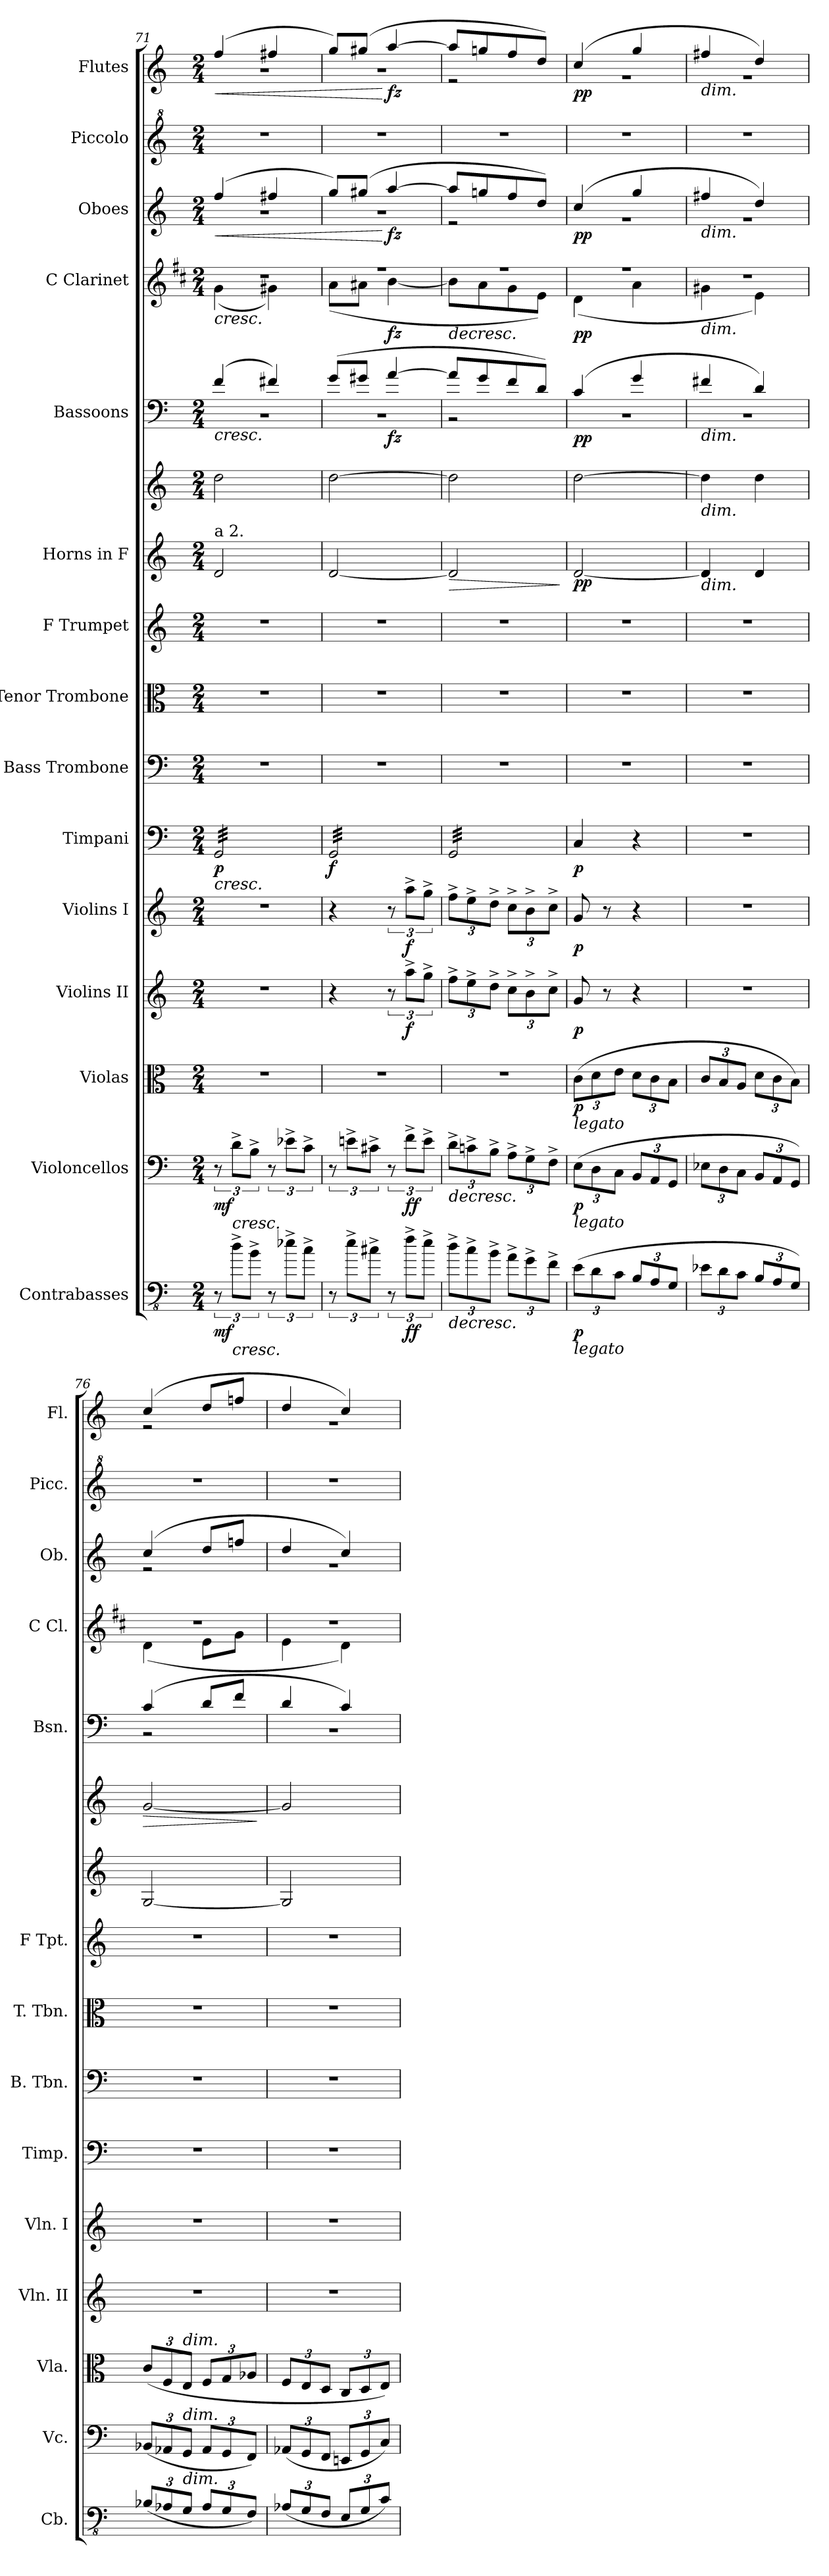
**kern	**dynam	**kern	**dynam	**kern	**dynam	**kern	**dynam	**kern	**dynam	**kern	**dynam	**kern	**kern	**kern	**kern	**kern	**dynam	**kern	**dynam	**kern	**dynam	**kern	**dynam	**kern	**kern	**dynam
*part15	*part15	*part14	*part14	*part13	*part13	*part12	*part12	*part11	*part11	*part10	*part10	*part9	*part8	*part7	*part6	*part6	*part6	*part5	*part5	*part4	*part4	*part3	*part3	*part2	*part1	*part1
*staff16	*staff16	*staff15	*staff15	*staff14	*staff14	*staff13	*staff13	*staff12	*staff12	*staff11	*staff11	*staff10	*staff9	*staff8	*staff7	*staff6	*staff6/7	*staff5	*staff5	*staff4	*staff4	*staff3	*staff3	*staff2	*staff1	*staff1
*I"Contrabasses	*	*I"Violoncellos	*	*I"Violas	*	*I"Violins II	*	*I"Violins I	*	*I"Timpani	*	*I"Bass Trombone	*I"Tenor Trombone	*I"F Trumpet	*I"Horns in F	*	*	*I"Bassoons	*	*I"C Clarinet	*	*I"Oboes	*	*I"Piccolo	*I"Flutes	*
*I'Cb.	*	*I'Vc.	*	*I'Vla.	*	*I'Vln. II	*	*I'Vln. I	*	*I'Timp.	*	*I'B. Tbn.	*I'T. Tbn.	*I'F Tpt.	*	*	*	*I'Bsn.	*	*I'C Cl.	*	*I'Ob.	*	*I'Picc.	*I'Fl.	*
*clefFv4	*	*clefF4	*	*clefC3	*	*clefG2	*	*clefG2	*	*clefF4	*	*clefF4	*clefC3	*clefG2	*clefG2	*clefG2	*	*clefF4	*	*clefG2	*	*clefG2	*	*clefG^2	*clefG2	*
*ITrd7c12	*	*	*	*	*	*	*	*	*	*	*	*	*	*ITrd-3c-5	*ITrd4c7	*ITrd4c7	*	*	*	*ITrd1c2	*	*	*	*ITrd-7c-12	*	*
*k[]	*	*k[]	*	*k[]	*	*k[]	*	*k[]	*	*k[]	*	*k[]	*k[]	*k[b-]	*k[b-]	*k[b-]	*	*k[]	*	*k[]	*	*k[]	*	*k[]	*k[]	*
*M2/4	*	*M2/4	*	*M2/4	*	*M2/4	*	*M2/4	*	*M2/4	*	*M2/4	*M2/4	*M2/4	*M2/4	*M2/4	*	*M2/4	*	*M2/4	*	*M2/4	*	*M2/4	*M2/4	*
=71	=71	=71	=71	=71	=71	=71	=71	=71	=71	=71	=71	=71	=71	=71	=71	=71	=71	=71	=71	=71	=71	=71	=71	=71	=71	=71
!	!	!	!	!	!	!	!	!	!	!	!	!	!	!	!LO:TX:a:t=a 2.	!	!	!	!	!	!	!	!	!	!	!
!	!LO:DY:b	!	!LO:DY:b	!	!	!	!	!	!	!	!LO:HP:b	!	!	!	!	!	!	!	!LO:HP:b	!	!LO:HP:b	!	!LO:HP:b	!	!	!LO:HP:b
*	*	*	*	*	*	*	*	*	*	*	*	*	*	*	*	*	*	*^	*	*^	*	*^	*	*	*^	*
!	!	!	!	!	!	!	!	!	!	!	!LO:DY:n=1:b	!	!	!	!	!	!LO:DY:b=2	!	!	!	!	!	!	!	!	!	!	!	!	!
!	!	!	!	!	!	!	!	!	!	!	!	!	!	!	!	!	!LO:DY:n=1:b	!	!	!	!	!	!	!	!	!	!	!	!	!
*	*	*	*	*	*	*	*	*	*	*tremolo	*	*	*	*	*	*	*	*	*	*	*	*	*	*	*	*	*	*	*	*
12r	mf	12r	mf	2r	.	2r	.	2r	.	32GG/LLL	< p	2r	2r	2r	2G/	2g\	fz fz	(>4f/	2r	<	2r	(<4f\	<	(>4ff/	2r	<	2r	(>4ff/	2r	<
.	.	.	.	.	.	.	.	.	.	32GG/	.	.	.	.	.	.	.	.	.	.	.	.	.	.	.	.	.	.	.	.
.	.	.	.	.	.	.	.	.	.	32GG/	.	.	.	.	.	.	.	.	.	.	.	.	.	.	.	.	.	.	.	.
!	!LO:HP:b	!	!LO:HP:b	!	!	!	!	!	!	!	!	!	!	!	!	!	!	!	!	!	!	!	!	!	!	!	!	!	!	!
12D^\L	<	12d^\L	<	.	.	.	.	.	.	.	.	.	.	.	.	.	.	.	.	.	.	.	.	.	.	.	.	.	.	.
.	.	.	.	.	.	.	.	.	.	32GG/	.	.	.	.	.	.	.	.	.	.	.	.	.	.	.	.	.	.	.	.
.	.	.	.	.	.	.	.	.	.	32GG/	.	.	.	.	.	.	.	.	.	.	.	.	.	.	.	.	.	.	.	.
.	.	.	.	.	.	.	.	.	.	32GG/	.	.	.	.	.	.	.	.	.	.	.	.	.	.	.	.	.	.	.	.
12BB^\J	.	12B^\J	.	.	.	.	.	.	.	.	.	.	.	.	.	.	.	.	.	.	.	.	.	.	.	.	.	.	.	.
.	.	.	.	.	.	.	.	.	.	32GG/	.	.	.	.	.	.	.	.	.	.	.	.	.	.	.	.	.	.	.	.
.	.	.	.	.	.	.	.	.	.	32GG/	.	.	.	.	.	.	.	.	.	.	.	.	.	.	.	.	.	.	.	.
12r	.	12r	.	.	.	.	.	.	.	32GG/	.	.	.	.	.	.	.	4f#X/)	.	.	.	4f#X\)	.	4ff#X/	.	.	.	4ff#X/	.	.
.	.	.	.	.	.	.	.	.	.	32GG/	.	.	.	.	.	.	.	.	.	.	.	.	.	.	.	.	.	.	.	.
.	.	.	.	.	.	.	.	.	.	32GG/	.	.	.	.	.	.	.	.	.	.	.	.	.	.	.	.	.	.	.	.
12E-X^\L	.	12e-X^\L	.	.	.	.	.	.	.	.	.	.	.	.	.	.	.	.	.	.	.	.	.	.	.	.	.	.	.	.
.	.	.	.	.	.	.	.	.	.	32GG/	.	.	.	.	.	.	.	.	.	.	.	.	.	.	.	.	.	.	.	.
.	.	.	.	.	.	.	.	.	.	32GG/	.	.	.	.	.	.	.	.	.	.	.	.	.	.	.	.	.	.	.	.
.	.	.	.	.	.	.	.	.	.	32GG/	.	.	.	.	.	.	.	.	.	.	.	.	.	.	.	.	.	.	.	.
12C^\J	.	12c^\J	.	.	.	.	.	.	.	.	.	.	.	.	.	.	.	.	.	.	.	.	.	.	.	.	.	.	.	.
.	.	.	.	.	.	.	.	.	.	32GG/	.	.	.	.	.	.	.	.	.	.	.	.	.	.	.	.	.	.	.	.
.	.	.	.	.	.	.	.	.	.	32GG/JJJ	.	.	.	.	.	.	.	.	.	.	.	.	.	.	.	.	.	.	.	.
=72	=72	=72	=72	=72	=72	=72	=72	=72	=72	=72	=72	=72	=72	=72	=72	=72	=72	=72	=72	=72	=72	=72	=72	=72	=72	=72	=72	=72	=72	=72
!	!	!	!	!	!	!	!	!	!	!	!LO:DY:b	!	!	!	!	!	!LO:DY:b=2	!	!	!	!	!	!	!	!	!	!	!	!	!
!	!	!	!	!	!	!	!	!	!	!	!	!	!	!	!	!	!LO:DY:n=1:b	!	!	!	!	!	!	!	!	!	!	!	!	!
12r	.	12r	.	2r	.	4r	.	4r	.	32GG/LLL	f	2r	2r	2r	[2G/	[2g\	fz fz	(>8g/L	2r	.	2r	(<8g\L	.	8gg/L)	2r	.	2r	8gg/L)	2r	.
.	.	.	.	.	.	.	.	.	.	32GG/	.	.	.	.	.	.	.	.	.	.	.	.	.	.	.	.	.	.	.	.
.	.	.	.	.	.	.	.	.	.	32GG/	.	.	.	.	.	.	.	.	.	.	.	.	.	.	.	.	.	.	.	.
12E^\L	.	12en^\L	.	.	.	.	.	.	.	.	.	.	.	.	.	.	.	.	.	.	.	.	.	.	.	.	.	.	.	.
.	.	.	.	.	.	.	.	.	.	32GG/	.	.	.	.	.	.	.	.	.	.	.	.	.	.	.	.	.	.	.	.
.	.	.	.	.	.	.	.	.	.	32GG/	.	.	.	.	.	.	.	8g#X/J	.	.	.	8g#X\J	.	(>8gg#X/J	.	.	.	(>8gg#X/J	.	.
.	.	.	.	.	.	.	.	.	.	32GG/	.	.	.	.	.	.	.	.	.	.	.	.	.	.	.	.	.	.	.	.
12C#X^\J	.	12c#X^\J	.	.	.	.	.	.	.	.	.	.	.	.	.	.	.	.	.	.	.	.	.	.	.	.	.	.	.	.
.	.	.	.	.	.	.	.	.	.	32GG/	.	.	.	.	.	.	.	.	.	.	.	.	.	.	.	.	.	.	.	.
.	.	.	.	.	.	.	.	.	.	32GG/	.	.	.	.	.	.	.	.	.	.	.	.	.	.	.	.	.	.	.	.
!	!	!	!	!	!	!	!	!	!	!	!	!	!	!	!	!	!	!	!	!LO:DY:b	!	!	!LO:DY:b	!	!	!LO:DY:n=1:b	!	!	!	!LO:DY:n=1:b
12r	.	12r	.	.	.	12r	.	12r	.	32GG/	.	.	.	.	.	.	.	[4a/	.	fz	.	[4a\	fz	[4aa/	.	[ fz	.	[4aa/	.	[ fz
.	.	.	.	.	.	.	.	.	.	32GG/	.	.	.	.	.	.	.	.	.	.	.	.	.	.	.	.	.	.	.	.
.	.	.	.	.	.	.	.	.	.	32GG/	.	.	.	.	.	.	.	.	.	.	.	.	.	.	.	.	.	.	.	.
!	!LO:DY:b	!	!LO:DY:b	!	!	!	!LO:DY:b	!	!LO:DY:b	!	!	!	!	!	!	!	!	!	!	!	!	!	!	!	!	!	!	!	!	!
12F^\L	ff	12f^\L	ff	.	.	12aa^\L	f	12aa^\L	f	.	.	.	.	.	.	.	.	.	.	.	.	.	.	.	.	.	.	.	.	.
.	.	.	.	.	.	.	.	.	.	32GG/	.	.	.	.	.	.	.	.	.	.	.	.	.	.	.	.	.	.	.	.
.	.	.	.	.	.	.	.	.	.	32GG/	.	.	.	.	.	.	.	.	.	.	.	.	.	.	.	.	.	.	.	.
.	.	.	.	.	.	.	.	.	.	32GG/	.	.	.	.	.	.	.	.	.	.	.	.	.	.	.	.	.	.	.	.
12E^\J	.	12e^\J	.	.	.	12gg^\J	.	12gg^\J	.	.	.	.	.	.	.	.	.	.	.	.	.	.	.	.	.	.	.	.	.	.
.	.	.	.	.	.	.	.	.	.	32GG/	.	.	.	.	.	.	.	.	.	.	.	.	.	.	.	.	.	.	.	.
.	.	.	.	.	.	.	.	.	.	32GG/JJJ	.	.	.	.	.	.	.	.	.	.	.	.	.	.	.	.	.	.	.	.
=73	=73	=73	=73	=73	=73	=73	=73	=73	=73	=73	=73	=73	=73	=73	=73	=73	=73	=73	=73	=73	=73	=73	=73	=73	=73	=73	=73	=73	=73	=73
*Xbrackettup	*	*	*	*	*	*	*	*	*	*	*	*	*	*	*	*	*	*	*	*	*	*	*	*	*	*	*	*	*	*
!	!LO:HP:b	!	!	!	!	!	!	!	!	!	!	!	!	!	!	!	!	!	!	!	!	!	!	!	!	!	!	!	!	!
*	*	*Xbrackettup	*	*	*	*	*	*	*	*	*	*	*	*	*	*	*	*	*	*	*	*	*	*	*	*	*	*	*	*
!	!	!	!LO:HP:b	!	!	!	!	!	!	!	!	!	!	!	!	!	!	!	!	!	!	!	!	!	!	!	!	!	!	!
*	*	*	*	*	*	*Xbrackettup	*	*Xbrackettup	*	*	*	*	*	*	*	*	*	*	*	*	*	*	*	*	*	*	*	*	*	*
!	!	!	!	!	!	!	!	!	!	!	!	!	!	!	!	!	!LO:HP:b=2	!	!	!	!	!	!	!	!	!	!	!	!	!
!	!	!	!	!	!	!	!	!	!	!	!	!	!	!	!	!	!LO:HP:n=1:b	!	!	!LO:HP:b	!	!	!LO:HP:b	!	!	!LO:HP:b	!	!	!	!LO:HP:b
12D^\L	>	12d^\L	>	2r	.	12ff^\L	.	12ff^\L	.	32GG/LLL	.	2r	2r	2r	2G/]	2g\]	> >	8a/L]	2r	>	2r	8a\L]	>	8aa/L]	2r	>	2r	8aa/L]	2r	>
.	.	.	.	.	.	.	.	.	.	32GG/	.	.	.	.	.	.	.	.	.	.	.	.	.	.	.	.	.	.	.	.
.	.	.	.	.	.	.	.	.	.	32GG/	.	.	.	.	.	.	.	.	.	.	.	.	.	.	.	.	.	.	.	.
12C^\	.	12cn^\	.	.	.	12ee^\	.	12ee^\	.	.	.	.	.	.	.	.	.	.	.	.	.	.	.	.	.	.	.	.	.	.
.	.	.	.	.	.	.	.	.	.	32GG/	.	.	.	.	.	.	.	.	.	.	.	.	.	.	.	.	.	.	.	.
.	.	.	.	.	.	.	.	.	.	32GG/	.	.	.	.	.	.	.	8g/	.	.	.	8g\	.	8ggn/	.	.	.	8ggn/	.	.
.	.	.	.	.	.	.	.	.	.	32GG/	.	.	.	.	.	.	.	.	.	.	.	.	.	.	.	.	.	.	.	.
12BB^\J	.	12B^\J	.	.	.	12dd^\J	.	12dd^\J	.	.	.	.	.	.	.	.	.	.	.	.	.	.	.	.	.	.	.	.	.	.
.	.	.	.	.	.	.	.	.	.	32GG/	.	.	.	.	.	.	.	.	.	.	.	.	.	.	.	.	.	.	.	.
.	.	.	.	.	.	.	.	.	.	32GG/	.	.	.	.	.	.	.	.	.	.	.	.	.	.	.	.	.	.	.	.
12AA^\L	.	12A^\L	.	.	.	12cc^\L	.	12cc^\L	.	32GG/	.	.	.	.	.	.	.	8f/	.	.	.	8f\	.	8ff/	.	.	.	8ff/	.	.
.	.	.	.	.	.	.	.	.	.	32GG/	.	.	.	.	.	.	.	.	.	.	.	.	.	.	.	.	.	.	.	.
.	.	.	.	.	.	.	.	.	.	32GG/	.	.	.	.	.	.	.	.	.	.	.	.	.	.	.	.	.	.	.	.
12GG^\	.	12G^\	.	.	.	12b^\	.	12b^\	.	.	.	.	.	.	.	.	.	.	.	.	.	.	.	.	.	.	.	.	.	.
.	.	.	.	.	.	.	.	.	.	32GG/	.	.	.	.	.	.	.	.	.	.	.	.	.	.	.	.	.	.	.	.
.	.	.	.	.	.	.	.	.	.	32GG/	.	.	.	.	.	.	.	8d/J)	.	.	.	8d\J)	.	8dd/J)	.	.	.	8dd/J)	.	.
.	.	.	.	.	.	.	.	.	.	32GG/	.	.	.	.	.	.	.	.	.	.	.	.	.	.	.	.	.	.	.	.
12FF^\J	.	12F^\J	.	.	.	12cc^\J	.	12cc^\J	.	.	.	.	.	.	.	.	.	.	.	.	.	.	.	.	.	.	.	.	.	.
.	.	.	.	.	.	.	.	.	.	32GG/	.	.	.	.	.	.	.	.	.	.	.	.	.	.	.	.	.	.	.	.
.	.	.	.	.	.	.	.	.	.	32GG/JJJ	.	.	.	.	.	.	.	.	.	.	.	.	.	.	.	.	.	.	.	.
*	*	*	*	*	*	*	*	*	*	*Xtremolo	*	*	*	*	*	*	*	*	*	*	*	*	*	*	*	*	*	*	*	*
*	*	*	*	*	*	*	*	*	*	*	*	*	*	*	*	*	*	*v	*v	*	*	*	*	*v	*v	*	*	*v	*v	*
*	*	*	*	*	*	*	*	*	*	*	*	*	*	*	*	*	*	*	*	*v	*v	*	*	*	*	*	*
.	[	.	[	.	.	.	.	.	.	.	[	.	.	.	.	.	]	.	[	.	[	.	]	.	.	]
=74	=74	=74	=74	=74	=74	=74	=74	=74	=74	=74	=74	=74	=74	=74	=74	=74	=74	=74	=74	=74	=74	=74	=74	=74	=74	=74
*	*	*	*	*Xbrackettup	*	*	*	*	*	*	*	*	*	*	*	*	*	*	*	*	*	*	*	*	*	*
*	*	*	*	*	*	*	*	*	*	*	*	*	*	*	*	*	*	*^	*	*^	*	*^	*	*	*^	*
!	!	!	!	!LO:TX:b:i:t=legato	!	!	!	!	!	!	!	!	!	!	!	!	!	!	!	!	!	!	!	!	!	!	!	!	!	!
!	!	!LO:TX:b:i:t=legato	!	!	!	!	!	!	!	!	!	!	!	!	!	!	!	!	!	!	!	!	!	!	!	!	!	!	!	!
!LO:TX:b:i:t=legato	!	!	!	!	!	!	!	!	!	!	!	!	!	!	!	!	!	!	!	!	!	!	!	!	!	!	!	!	!	!
!	!LO:DY:b	!	!LO:DY:b	!	!LO:DY:b	!	!LO:DY:b	!	!LO:DY:b	!	!LO:DY:b	!	!	!	!	!	!LO:DY:b=2	!	!	!	!	!	!	!	!	!	!	!	!	!
!	!	!	!	!	!	!	!	!	!	!	!	!	!	!	!	!	!LO:DY:n=1:b	!	!	!LO:DY:b	!	!	!	!	!	!	!	!	!	!
!	!	!	!	!	!	!	!	!	!	!	!	!	!	!	!	!	!	!	!	!LO:DY:n=1:b	!	!	!LO:DY:b	!	!	!	!	!	!	!
!	!	!	!	!	!	!	!	!	!	!	!	!	!	!	!	!	!	!	!	!	!	!	!LO:DY:n=1:b	!	!	!LO:DY:b	!	!	!	!
!	!	!	!	!	!	!	!	!	!	!	!	!	!	!	!	!	!	!	!	!	!	!	!	!	!	!LO:DY:n=1:b	!	!	!	!LO:DY:b
!	!	!	!	!	!	!	!	!	!	!	!	!	!	!	!	!	!	!	!	!	!	!	!	!	!	!	!	!	!	!LO:DY:n=1:b
(>12EE\L	p	(>12E\L	p	(>12c\L	p	8g/	p	8g/	p	4C/	p	2r	2r	2r	[2G/	[2g\	p p	(>4c/	2r	p p	2r	(<4c\	p p	(>4cc/	2r	p p	2r	(>4cc/	2r	p p
12DD\	.	12D\	.	12d\	.	.	.	.	.	.	.	.	.	.	.	.	.	.	.	.	.	.	.	.	.	.	.	.	.	.
.	.	.	.	.	.	8r	.	8r	.	.	.	.	.	.	.	.	.	.	.	.	.	.	.	.	.	.	.	.	.	.
12CC\J	.	12C\J	.	12e\J	.	.	.	.	.	.	.	.	.	.	.	.	.	.	.	.	.	.	.	.	.	.	.	.	.	.
12BBB/L	.	12BB/L	.	12d\L	.	4r	.	4r	.	4r	.	.	.	.	.	.	.	4g/	.	.	.	4g\	.	4gg/	.	.	.	4gg/	.	.
12AAA/	.	12AA/	.	12c\	.	.	.	.	.	.	.	.	.	.	.	.	.	.	.	.	.	.	.	.	.	.	.	.	.	.
12GGG/J	.	12GG/J	.	12B\J	.	.	.	.	.	.	.	.	.	.	.	.	.	.	.	.	.	.	.	.	.	.	.	.	.	.
!!LO:PB:g=z	!!
=75	=75	=75	=75	=75	=75	=75	=75	=75	=75	=75	=75	=75	=75	=75	=75	=75	=75	=75	=75	=75	=75	=75	=75	=75	=75	=75	=75	=75	=75	=75
!	!	!	!	!	!	!	!	!	!	!	!	!	!	!	!	!	!	!	!	!	!	!	!	!	!	!	!	!LO:TX:b:i:t=dim.	!	!
!	!	!	!	!	!	!	!	!	!	!	!	!	!	!	!	!	!	!	!	!	!	!	!	!LO:TX:b:i:t=dim.	!	!	!	!	!	!
!	!	!	!	!	!	!	!	!	!	!	!	!	!	!	!	!	!	!	!	!	!LO:TX:b:i:t=dim.	!	!	!	!	!	!	!	!	!
!	!	!	!	!	!	!	!	!	!	!	!	!	!	!	!	!	!	!LO:TX:b:i:t=dim.	!	!	!	!	!	!	!	!	!	!	!	!
!	!	!	!	!	!	!	!	!	!	!	!	!	!	!	!	!LO:TX:b:i:t=dim.	!	!	!	!	!	!	!	!	!	!	!	!	!	!
!	!	!	!	!	!	!	!	!	!	!	!	!	!	!	!LO:TX:b:i:t=dim.	!	!	!	!	!	!	!	!	!	!	!	!	!	!	!
12EE-X\L	.	12E-X\L	.	12c/L	.	2r	.	2r	.	2r	.	2r	2r	2r	4G/]	4g\]	.	4f#X/	2r	.	2r	4f#X\	.	4ff#X/	2r	.	2r	4ff#X/	2r	.
12DD\	.	12D\	.	12B/	.	.	.	.	.	.	.	.	.	.	.	.	.	.	.	.	.	.	.	.	.	.	.	.	.	.
12CC\J	.	12C\J	.	12A/J	.	.	.	.	.	.	.	.	.	.	.	.	.	.	.	.	.	.	.	.	.	.	.	.	.	.
12BBB/L	]	12BB/L	]	12d\L	.	.	.	.	.	.	.	.	.	.	4G/	4g\	.	4d/)	.	.	.	4d\)	.	4dd/)	.	.	.	4dd/)	.	.
12AAA/	.	12AA/	.	12c\	.	.	.	.	.	.	.	.	.	.	.	.	.	.	.	.	.	.	.	.	.	.	.	.	.	.
12GGG/J)	.	12GG/J)	.	12B\J)	.	.	.	.	.	.	.	.	.	.	.	.	.	.	.	.	.	.	.	.	.	.	.	.	.	.
=76	=76	=76	=76	=76	=76	=76	=76	=76	=76	=76	=76	=76	=76	=76	=76	=76	=76	=76	=76	=76	=76	=76	=76	=76	=76	=76	=76	=76	=76	=76
!	!	!	!	!	!	!	!	!	!	!	!	!	!	!	!	!	!LO:HP:b	!	!	!	!	!	!	!	!	!LO:HP:b	!	!	!	!LO:HP:b
(<12BBB-X/L	.	(<12BB-X/L	.	(>12c/L	.	2r	.	2r	.	2r	.	2r	2r	2r	[2C/	[2c/	>	(>4c/	2r	.	2r	(<4c\	.	(>4cc/	2r	>	2r	(>4cc/	2r	>
12AAA-X/	.	12AA-X/	.	12F/	.	.	.	.	.	.	.	.	.	.	.	.	.	.	.	.	.	.	.	.	.	.	.	.	.	.
!	!	!	!	!LO:TX:a:i:t=dim.	!	!	!	!	!	!	!	!	!	!	!	!	!	!	!	!	!	!	!	!	!	!	!	!	!	!
!	!	!LO:TX:a:i:t=dim.	!	!	!	!	!	!	!	!	!	!	!	!	!	!	!	!	!	!	!	!	!	!	!	!	!	!	!	!
!LO:TX:a:i:t=dim.	!	!	!	!	!	!	!	!	!	!	!	!	!	!	!	!	!	!	!	!	!	!	!	!	!	!	!	!	!	!
12GGG/J	.	12GG/J	.	12E/J	.	.	.	.	.	.	.	.	.	.	.	.	.	.	.	.	.	.	.	.	.	.	.	.	.	.
12AAA-/L	.	12AA-/L	.	12F/L	.	.	.	.	.	.	.	.	.	.	.	.	.	8d/L	.	.	.	8d\L	.	8dd/L	.	.	.	8dd/L	.	.
12GGG/	.	12GG/	.	12G/	.	.	.	.	.	.	.	.	.	.	.	.	.	.	.	.	.	.	.	.	.	.	.	.	.	.
.	.	.	.	.	.	.	.	.	.	.	.	.	.	.	.	.	.	8f/J	.	.	.	8f\J	.	8ffn/J	.	.	.	8ffn/J	.	.
12FFF/J)	.	12FF/J)	.	12A-X/J	.	.	.	.	.	.	.	.	.	.	.	.	.	.	.	.	.	.	.	.	.	.	.	.	.	.
*	*	*	*	*	*	*	*	*	*	*	*	*	*	*	*	*	*	*v	*v	*	*	*	*	*v	*v	*	*	*v	*v	*
*	*	*	*	*	*	*	*	*	*	*	*	*	*	*	*	*	*	*	*	*v	*v	*	*	*	*	*	*
.	.	.	.	.	.	.	.	.	.	.	.	.	.	.	.	.	] ]	.	]	.	]	.	]	.	.	]
=77	=77	=77	=77	=77	=77	=77	=77	=77	=77	=77	=77	=77	=77	=77	=77	=77	=77	=77	=77	=77	=77	=77	=77	=77	=77	=77
*	*	*	*	*	*	*	*	*	*	*	*	*	*	*	*	*	*	*^	*	*^	*	*^	*	*	*^	*
(<12AAA-X/L	.	(<12AA-X/L	.	12F/L	.	2r	.	2r	.	2r	.	2r	2r	2r	2C/]	2c/]	.	4d/	2r	.	2r	4d\	.	4dd/	2r	.	2r	4dd/	2r	.
12GGG/	.	12GG/	.	12E/	.	.	.	.	.	.	.	.	.	.	.	.	.	.	.	.	.	.	.	.	.	.	.	.	.	.
12FFF/J	.	12FF/J	.	12D/J	.	.	.	.	.	.	.	.	.	.	.	.	.	.	.	.	.	.	.	.	.	.	.	.	.	.
12EEE/L	.	12EEn/L	.	12C/L	.	.	.	.	.	.	.	.	.	.	.	.	.	4c/)	.	.	.	4c\)	.	4cc/)	.	.	.	4cc/)	.	.
12GGG/	.	12GG/	.	12D/	.	.	.	.	.	.	.	.	.	.	.	.	.	.	.	.	.	.	.	.	.	.	.	.	.	.
12CC/J)	.	12C/J)	.	12E/J)	.	.	.	.	.	.	.	.	.	.	.	.	.	.	.	.	.	.	.	.	.	.	.	.	.	.
*	*	*	*	*	*	*	*	*	*	*	*	*	*	*	*	*	*	*v	*v	*	*	*	*	*v	*v	*	*	*v	*v	*
*	*	*	*	*	*	*	*	*	*	*	*	*	*	*	*	*	*	*	*	*v	*v	*	*	*	*	*	*
=	=	=	=	=	=	=	=	=	=	=	=	=	=	=	=	=	=	=	=	=	=	=	=	=	=	=
*-	*-	*-	*-	*-	*-	*-	*-	*-	*-	*-	*-	*-	*-	*-	*-	*-	*-	*-	*-	*-	*-	*-	*-	*-	*-	*-
